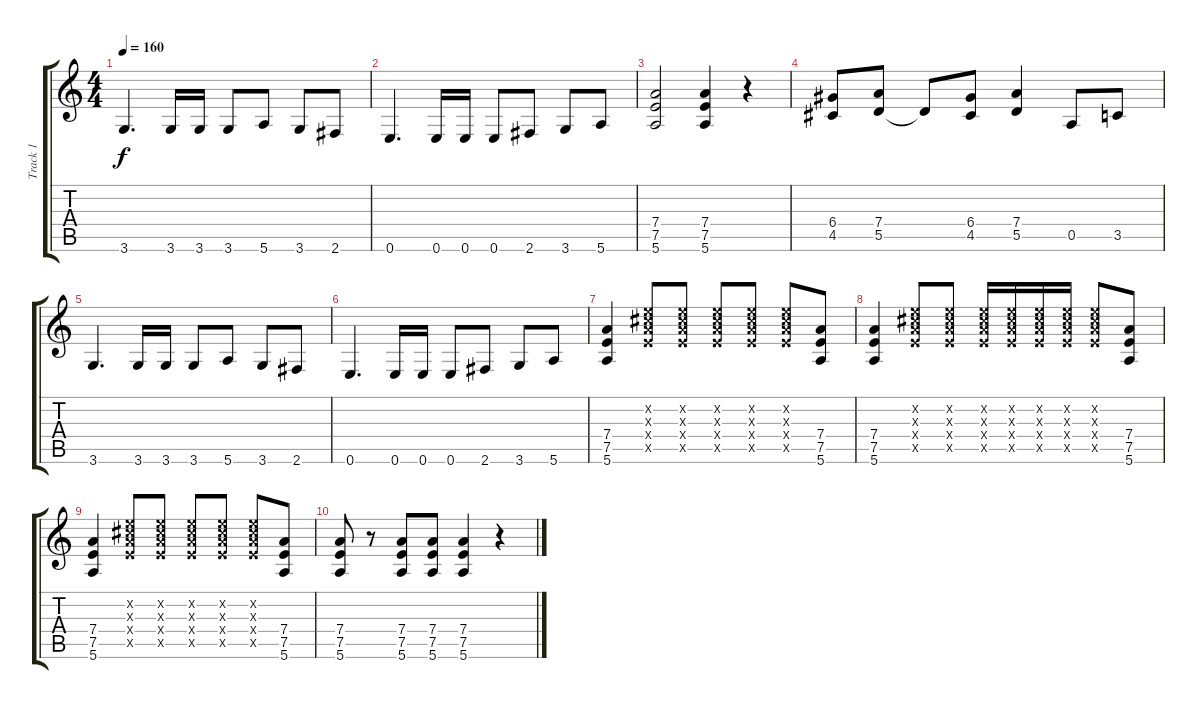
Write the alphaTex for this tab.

\track ("Track 1" "Track 1") {instrument overdrivenguitar}
\staff {score tabs}
\tuning (E4 B3 G3 D3 A2 E2) {hide}
\ts (4 4)
\tempo 160
\clef g2
\ks c
3.6.4{d dy f} 3.6.16 3.6.16 3.6.8 5.6.8 3.6.8 2.6.8 |
0.6.4{d} 0.6.16 0.6.16 0.6.8 2.6.8 3.6.8 5.6.8 |
(7.4 7.5 5.6).2 (7.4 7.5 5.6).4 r.4 |
(6.4 4.5).8 (7.4 5.5).8 5.5{t}.8 (6.4 4.5).8 (7.4 5.5).4 0.5.8 3.5.8 |
3.6.4{d} 3.6.16 3.6.16 3.6.8 5.6.8 3.6.8 2.6.8 |
0.6.4{d} 0.6.16 0.6.16 0.6.8 2.6.8 3.6.8 5.6.8 |
(7.4 7.5 5.6).4 (5.2{x} 6.3{x} 7.4{x} 7.5{x}).8 (5.2{x} 6.3{x} 7.4{x} 7.5{x}).8 (5.2{x} 6.3{x} 7.4{x} 7.5{x}).8 (5.2{x} 6.3{x} 7.4{x} 7.5{x}).8 (5.2{x} 6.3{x} 7.4{x} 7.5{x}).8 (7.4 7.5 5.6).8 |
(7.4 7.5 5.6).4 (5.2{x} 6.3{x} 7.4{x} 7.5{x}).8 (5.2{x} 6.3{x} 7.4{x} 7.5{x}).8 (5.2{x} 6.3{x} 7.4{x} 7.5{x}).16 (5.2{x} 6.3{x} 7.4{x} 7.5{x}).16 (5.2{x} 6.3{x} 7.4{x} 7.5{x}).16 (5.2{x} 6.3{x} 7.4{x} 7.5{x}).16 (5.2{x} 6.3{x} 7.4{x} 7.5{x}).8 (7.4 7.5 5.6).8 |
(7.4 7.5 5.6).4 (5.2{x} 6.3{x} 7.4{x} 7.5{x}).8 (5.2{x} 6.3{x} 7.4{x} 7.5{x}).8 (5.2{x} 6.3{x} 7.4{x} 7.5{x}).8 (5.2{x} 6.3{x} 7.4{x} 7.5{x}).8 (5.2{x} 6.3{x} 7.4{x} 7.5{x}).8 (7.4 7.5 5.6).8 |
(7.4 7.5 5.6).8 r.8 (7.4 7.5 5.6).8 (7.4 7.5 5.6).8 (7.4 7.5 5.6).4 r.4
